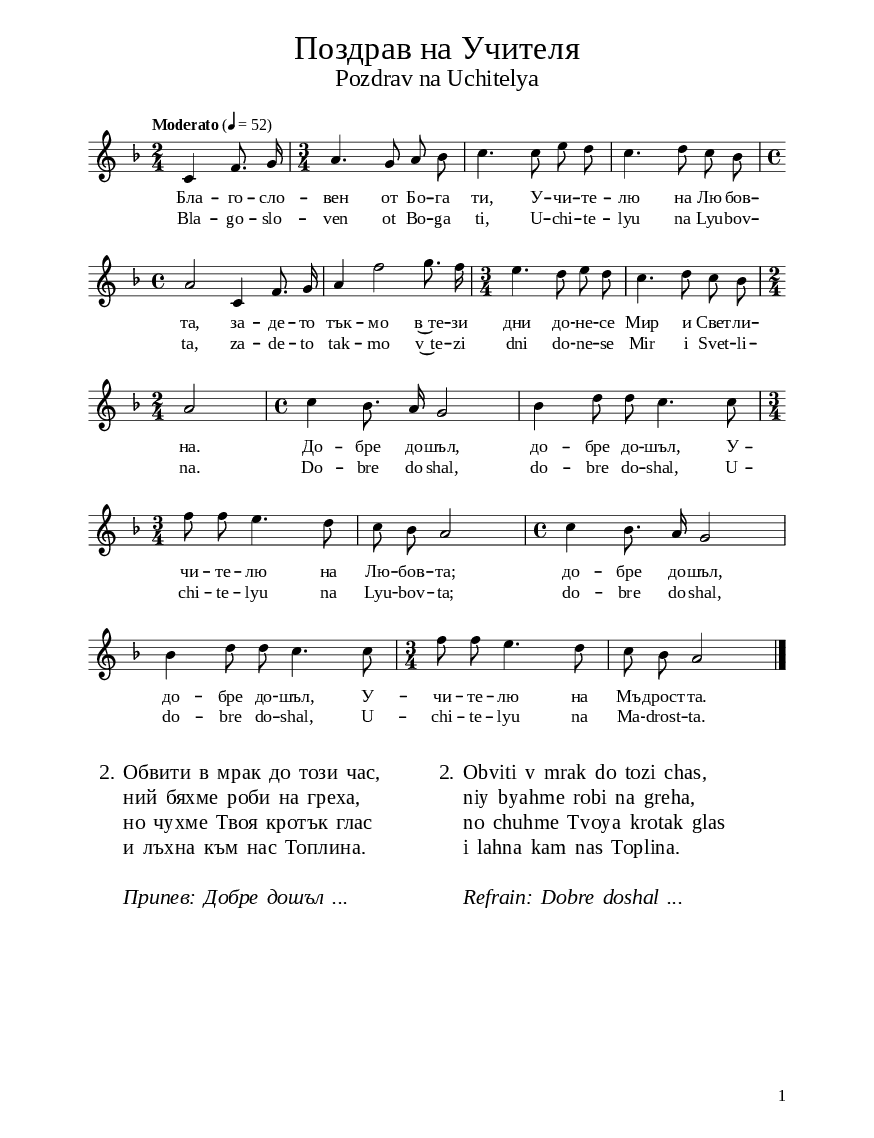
\version "2.22.1"

% include paper part and global functions
\include "include/globals.ily"

\bookpart {
  \include "include/bookpart-paper.ily"
  \score {
    \include "include/score-layout.ily"

    \new Voice \absolute  {
      \clef treble
      \key f \major
      \time 2/4
      \tempoFunc "Moderato" 4 "52"
      \autoBeamOff


      c'4 f'8. g'16 | \time 3/4 a'4. g'8 a' bes' | c''4. c''8 e'' d'' | c''4. d''8 c'' bes' \break |

      \time 4/4  a'2 c'4 f'8. g'16 | a'4 f''2 g''8. f''16 | \time 3/4  e''4. d''8 e'' d'' | c''4. d''8 c'' bes' \break |

      \time 2/4 a'2 | \time 4/4  c''4   bes'8. a'16 g'2|  bes'4  d''8 d'' c''4. c''8 \break |

      \time 3/4  f''8 f'' e''4.  d''8 | c'' bes' a'2 | \time 4/4 c''4  bes'8. a'16 g'2 \break |

      bes'4 d''8 d'' c''4. c''8 \time 3/4  f''8 f'' e''4. d''8 | c'' bes' a'2 \bar "|."

    }

    \addlyrics {
      Бла -- го -- сло -- вен от Бо -- га ти, У -- чи -- те --
      лю на Лю -- бов -- та, за -- де -- то тък -- мо
      в~те -- зи дни до -- не -- се Мир и Свет -- ли -- на.
      До -- бре до -- шъл, до -- бре до -- шъл,
      У -- чи -- те -- лю на Лю -- бов -- та; до --
      бре до -- шъл, до -- бре до -- шъл, У -- чи --
      те -- лю на Мъ -- дрост -- та.
    }

    \addlyrics {
      Bla -- go -- slo -- ven ot Bo -- ga ti, U -- chi -- te --
      lyu na Lyu -- bov -- ta, za -- de -- to tak -- mo
      v~te -- zi dni do -- ne -- se Mir i Svet -- li -- na.
      Do -- bre do -- shal, do -- bre do -- shal,
      U -- chi -- te -- lyu na Lyu -- bov -- ta; do --
      bre do -- shal, do -- bre do -- shal, U -- chi --
      te -- lyu na Ma -- drost -- ta.
    }

    \header {
      title = \titleFunc "Поздрав на Учителя" "Pozdrav na Uchitelya"
    }

    \midi{}

  } % score

  \markup \fontsize #bgCoupletFontSize {
    \hspace #1
    \override #`(baseline-skip . ,bgCoupletBaselineSkip)
    \column {
      \line { 2. Обвити в мрак до този час, }
      \line { "   " ний бяхме роби на греха, }

      \line { "   " но чухме Твоя кротък глас }

      \line { "   " и лъхна към нас Топлина. }
      \line { "   " }

      \line { "   " \italic{Припев: Добре дошъл ...} }
    }

    \hspace #5
    \override #`(baseline-skip . ,bgCoupletBaselineSkip)
    \column {
      \line { 2. Obviti v mrak do tozi chas, }
      \line { "   " niy byahme robi na greha, }

      \line { "   " no chuhme Tvoya krotak glas }

      \line { "   " i lahna kam nas Toplina. }
      \line { "   " }

      \line { "   " \italic{Refrain: Dobre doshal ...} }
    } %column
  } % markup
  \pageBreak

  \markup \fontsize #bgCoupletFontSize {
    \hspace #1
    \override #`(baseline-skip . ,bgCoupletBaselineSkip)
    \column {
      \line { 3. Учителю Благословен, }

      \line { "   " Ти ни сърцата обнови, }

      \line { "   " запали Огън в нас свещен }

      \line { "   " и сладки думи оживи. }

      \line { "   " }

      \line { "   " \italic{Припев: Добре дошъл ...} }
      \line { "   " }

      \line { 4. Учителю, наш скъпи гост, }

      \line { "   " привет от нас Ти приеми; }

      \line { "   " със радост ний готови сме }

      \line { "   " да жертваме живота свой. }
    }

    \hspace #5
    \override #`(baseline-skip . ,bgCoupletBaselineSkip)
    \column {
      \line { 3. Uchitelyu Blagosloven, }

      \line { "   " Ti ni sartsata obnovi, }

      \line { "   " zapali Ogan v nas sveshten }

      \line { "   " i sladki dumi ozhivi. }

      \line { "   " }

      \line { "   " \italic{Refrain: Dobre doshal ...} }
      \line { "   " }

      \line { 4. Uchitelyu, nash skapi gost, }

      \line { "   " privet ot nas Ti priemi; }

      \line { "   " sas radost niy gotovi sme }

      \line { "   " da zhertvame zhivota svoy. }
    } %column
  } % markup

  \markup \empty-three

  % include foreign translation(s) of the song
  \version "2.22.1"

\markup \fill-line { \fontsize #deTitleFontSize "Gruß an den Meister" }
\markup \null
\markup \null
\markup \fontsize #deCoupletFontSize {
  \hspace #10
  \override #`(baseline-skip . ,deCoupletBaselineSkip)

  \column {
    \line { "   " }


    \line { 1. Gesegnet bist du von Gott, }

    \line { "   " oh Meister der Liebe, }

    \line { "   " denn gerade in diesen Tagen}

    \line { "   " hast du Frieden und Licht gebracht.}
    \line { "   " }

    \line { "   " \italic { Refrain :}  }

    \line { "   " Sei willkommen, sei willkommen,}

    \line { "   " Meister der Liebe; }

    \line { "   " sei willkommen, sei willkommen, }

    \line { "   " Meister der Weisheit!}
    \line { "   " }

    \line { 2. Bis zu dieser Stunde von Dunkelheit eingehüllt, }

    \line { "   " waren wir Sklaven der Sünde,}

    \line { "   " aber wir haben deine sanfte Stimme gehört, }

    \line { "   " und Wärme hauchte uns an.}
    \line { "   " }

    \line { "   " \italic { Refrain ...}  }
    \line { "   " }

    \line { 3. Gesegneter Meister,}

    \line { "   " du hast unsere Herzen erneuert, }

    \line { "   " du hast in uns ein heiliges Feuer angezündet}

    \line { "   " und süße Worte belebt.}
    \line { "   " }

    \line { "   " \italic { Refrain ...}  }
    \line { "   " }


    \line { 4. Meister, unser lieber Gast, }

    \line { "   " nimm unseren Gruß an; }

    \line { "   " mit Freude sind wir bereit, }

    \line { "   " unser Leben zu opfern.}


  }
}


} % bookpart
